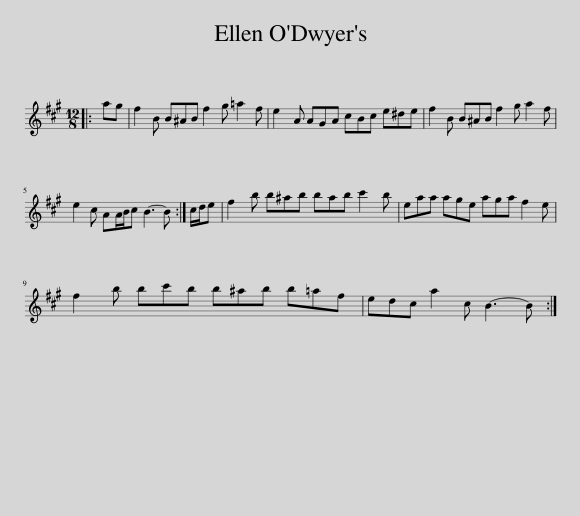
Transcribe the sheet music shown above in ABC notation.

X:1
L:1/8
M:12/8
I:linebreak $
K:A
V:1 treble
V:1
|: ag | f2 B B^AB f2 g =a2 f | e2 A AGA cBc e^de | f2 B B^AB f2 g a2 f |$ e2 c AA/B/c B3- B :| %5
 c/d/e | f2 b b^ab bab c'2 b | eaa age aga f2 e |$ f2 b bc'b b^ab b=af | edc a2 c B3- B :| %10
